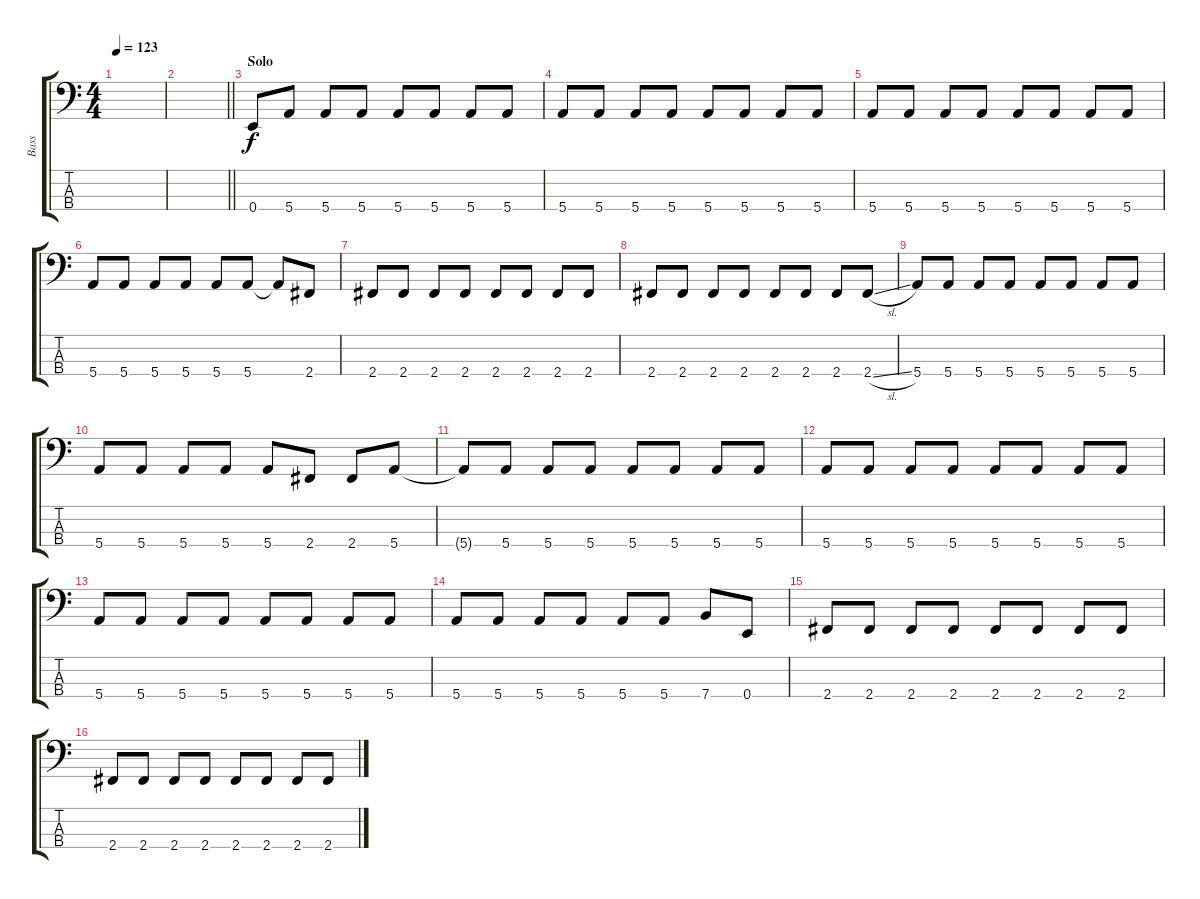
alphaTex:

\track ("Bass" "Bass") {instrument electricbassfinger}
\staff {score tabs}
\tuning (G2 D2 A1 E1) {hide}
\ts (4 4)
\tempo 123
\clef f4
\ks c
|
\barLineRight lightlight
|
\section ("" "Solo")
0.4.8 5.4.8 5.4.8 5.4.8 5.4.8 5.4.8 5.4.8 5.4.8 |
5.4.8 5.4.8 5.4.8 5.4.8 5.4.8 5.4.8 5.4.8 5.4.8 |
5.4.8 5.4.8 5.4.8 5.4.8 5.4.8 5.4.8 5.4.8 5.4.8 |
5.4.8 5.4.8 5.4.8 5.4.8 5.4.8 5.4.8 5.4{t}.8 2.4.8 |
2.4.8 2.4.8 2.4.8 2.4.8 2.4.8 2.4.8 2.4.8 2.4.8 |
2.4.8 2.4.8 2.4.8 2.4.8 2.4.8 2.4.8 2.4.8 2.4{sl}.8 |
5.4.8 5.4.8 5.4.8 5.4.8 5.4.8 5.4.8 5.4.8 5.4.8 |
5.4.8 5.4.8 5.4.8 5.4.8 5.4.8 2.4.8 2.4.8 5.4.8 |
5.4{t}.8 5.4.8 5.4.8 5.4.8 5.4.8 5.4.8 5.4.8 5.4.8 |
5.4.8 5.4.8 5.4.8 5.4.8 5.4.8 5.4.8 5.4.8 5.4.8 |
5.4.8 5.4.8 5.4.8 5.4.8 5.4.8 5.4.8 5.4.8 5.4.8 |
5.4.8 5.4.8 5.4.8 5.4.8 5.4.8 5.4.8 7.4.8 0.4.8 |
2.4.8 2.4.8 2.4.8 2.4.8 2.4.8 2.4.8 2.4.8 2.4.8 |
2.4.8 2.4.8 2.4.8 2.4.8 2.4.8 2.4.8 2.4.8 2.4{sl}.8
